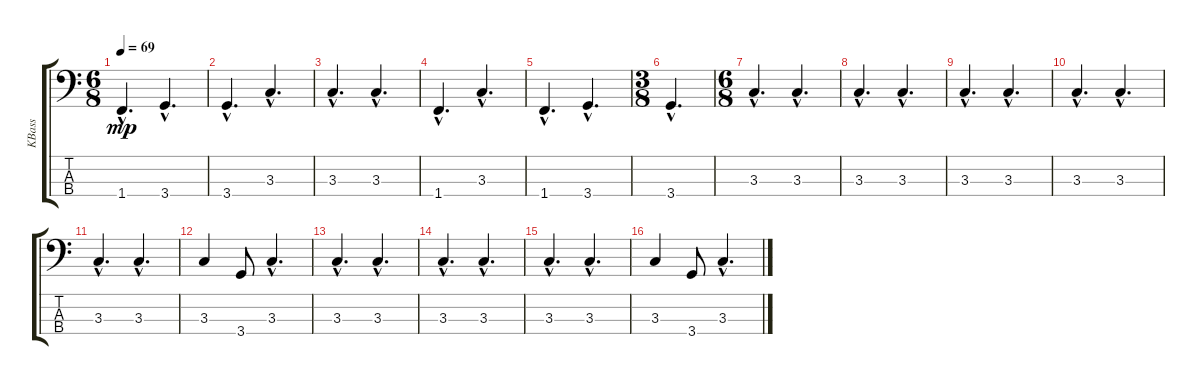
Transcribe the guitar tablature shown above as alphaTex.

\track ("KBass" "KBass") {instrument fretlessbass}
\staff {score tabs}
\tuning (G2 D2 A1 E1) {hide}
\ts (6 8)
\tempo 69
\clef f4
\ks c
1.4{hac}.4{d dy mp} 3.4{hac}.4{d} |
3.4{hac}.4{d} 3.3{hac}.4{d} |
3.3{hac}.4{d} 3.3{hac}.4{d} |
1.4{hac}.4{d} 3.3{hac}.4{d} |
1.4{hac}.4{d} 3.4{hac}.4{d} |
\ts (3 8)
3.4{hac}.4{d} |
\ts (6 8)
3.3{hac}.4{d} 3.3{hac}.4{d} |
3.3{hac}.4{d} 3.3{hac}.4{d} |
3.3{hac}.4{d} 3.3{hac}.4{d} |
3.3{hac}.4{d} 3.3{hac}.4{d} |
3.3{hac}.4{d} 3.3{hac}.4{d} |
3.3.4 3.4.8 3.3{hac}.4{d} |
3.3{hac}.4{d} 3.3{hac}.4{d} |
3.3{hac}.4{d} 3.3{hac}.4{d} |
3.3{hac}.4{d} 3.3{hac}.4{d} |
3.3.4 3.4.8 3.3{hac}.4{d}
